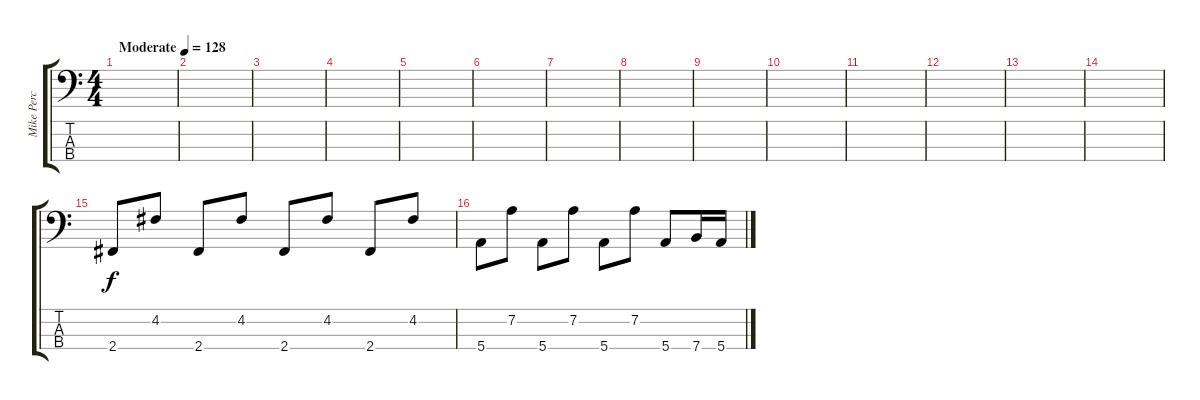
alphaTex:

\track (" Mike Percy" " Mike Perc") {instrument electricbassfinger}
\staff {score tabs}
\tuning (G2 D2 A1 E1) {hide}
\ts (4 4)
\tempo (128 "Moderate")
\clef f4
\ks c
|
|
|
|
|
|
|
|
|
|
|
|
|
|
2.4.8 4.2.8 2.4.8 4.2.8 2.4.8 4.2.8 2.4.8 4.2.8 |
5.4.8 7.2.8 5.4.8 7.2.8 5.4.8 7.2.8 5.4.8 7.4.16 5.4.16
